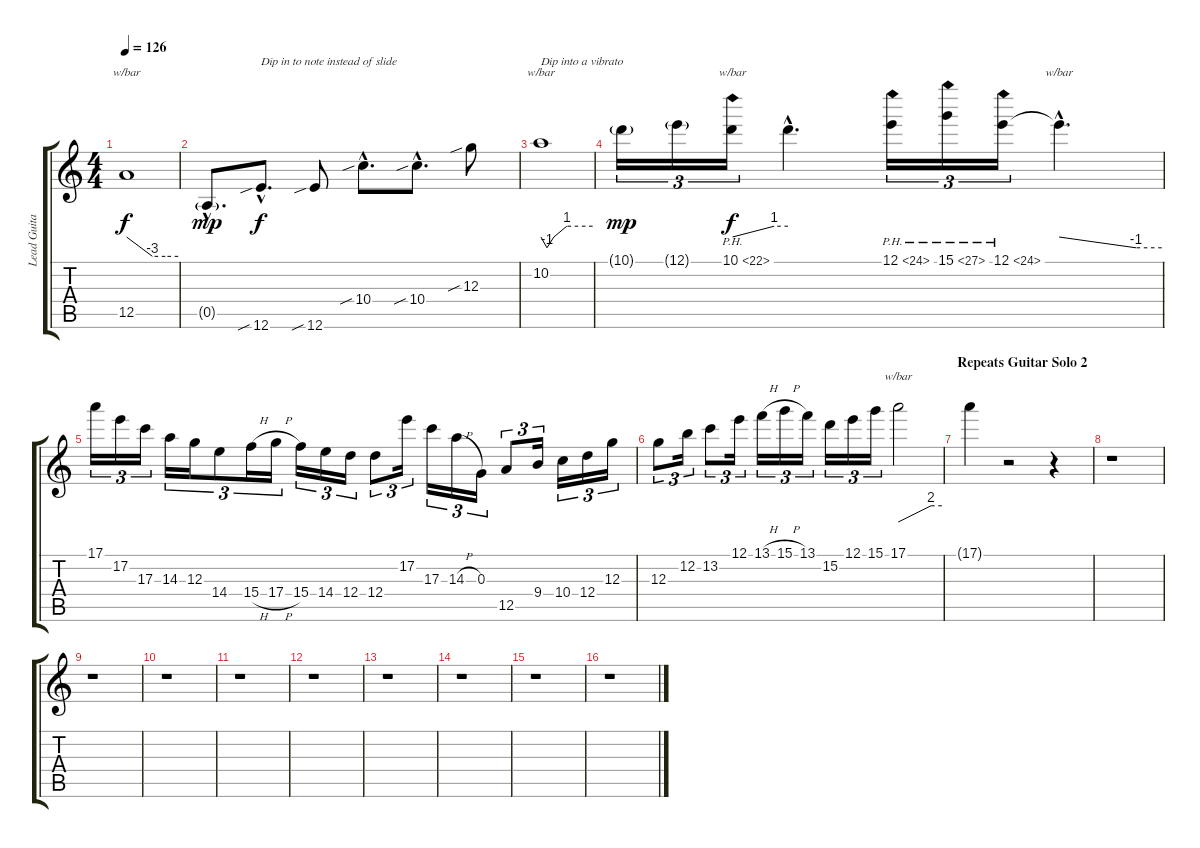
\track ("Lead Guitar 2" "Lead Guita") {instrument distortionguitar}
\staff {score tabs}
\tuning (E4 B3 G3 D3 A2 E2) {hide}
\ts (4 4)
\tempo 126
\clef g2
\ks c
12.5.1{tbe (custom default 0 0 30 -12 45 -12 60 -12) dy f} |
0.5{g hac}.8{d dy mp} 12.6{sib hac}.8{d txt "Dip in to note instead of slide" dy f} 12.6{sib}.8 10.4{sib hac}.8{d} 10.4{sib hac}.8{d} 12.3{sib}.8 |
10.2.1{tbe (custom default 0 0 7 -4 15 0 30 4 60 4) txt "Dip into a vibrato"} |
10.1{g}.16{tu (3 2) dy mp} 12.1{g}.16{tu (3 2)} 10.1{ph 12}.16{tu (3 2) tbe (custom default 0 0 45 4 60 4) dy f} 10.1{hac t}.4{d} 12.1{ph 12}.16{tu (3 2)} 15.1{ph 12}.16{tu (3 2)} 12.1{ph 12}.16{tu (3 2)} 12.1{hac t}.4{d tbe (custom default 0 0 45 -4 60 -4)} |
17.1.16{tu (3 2)} 17.2.16{tu (3 2)} 17.3.16{tu (3 2)} 14.3.16{tu (3 2)} 12.3.16{tu (3 2)} 14.4.8{tu (3 2)} 15.4{h}.16{tu (3 2)} 17.4{h}.16{tu (3 2)} 15.4.16{tu (3 2)} 14.4.16{tu (3 2)} 12.4.16{tu (3 2)} 12.4.8{tu (3 2)} 17.2.16{tu (3 2)} 17.3.16{tu (3 2)} 14.3{h}.16{tu (3 2)} 0.3.16{tu (3 2)} 12.5.8{tu (3 2)} 9.4.16{tu (3 2)} 10.4.16{tu (3 2)} 12.4.16{tu (3 2)} 12.3.16{tu (3 2)} |
12.3.8{tu (3 2)} 12.2.16{tu (3 2)} 13.2.8{tu (3 2)} 12.1.16{tu (3 2)} 13.1{h}.16{tu (3 2)} 15.1{h}.16{tu (3 2)} 13.1.16{tu (3 2)} 15.2.16{tu (3 2)} 12.1.16{tu (3 2)} 15.1.16{tu (3 2)} 17.1.2{tbe (custom default 0 0 45 8 60 8)} |
\section ("" "Repeats Guitar Solo 2")
17.1{t}.4 r.2 r.4 |
r.1 |
r.1 |
r.1 |
r.1 |
r.1 |
r.1 |
r.1 |
r.1 |
r.1
